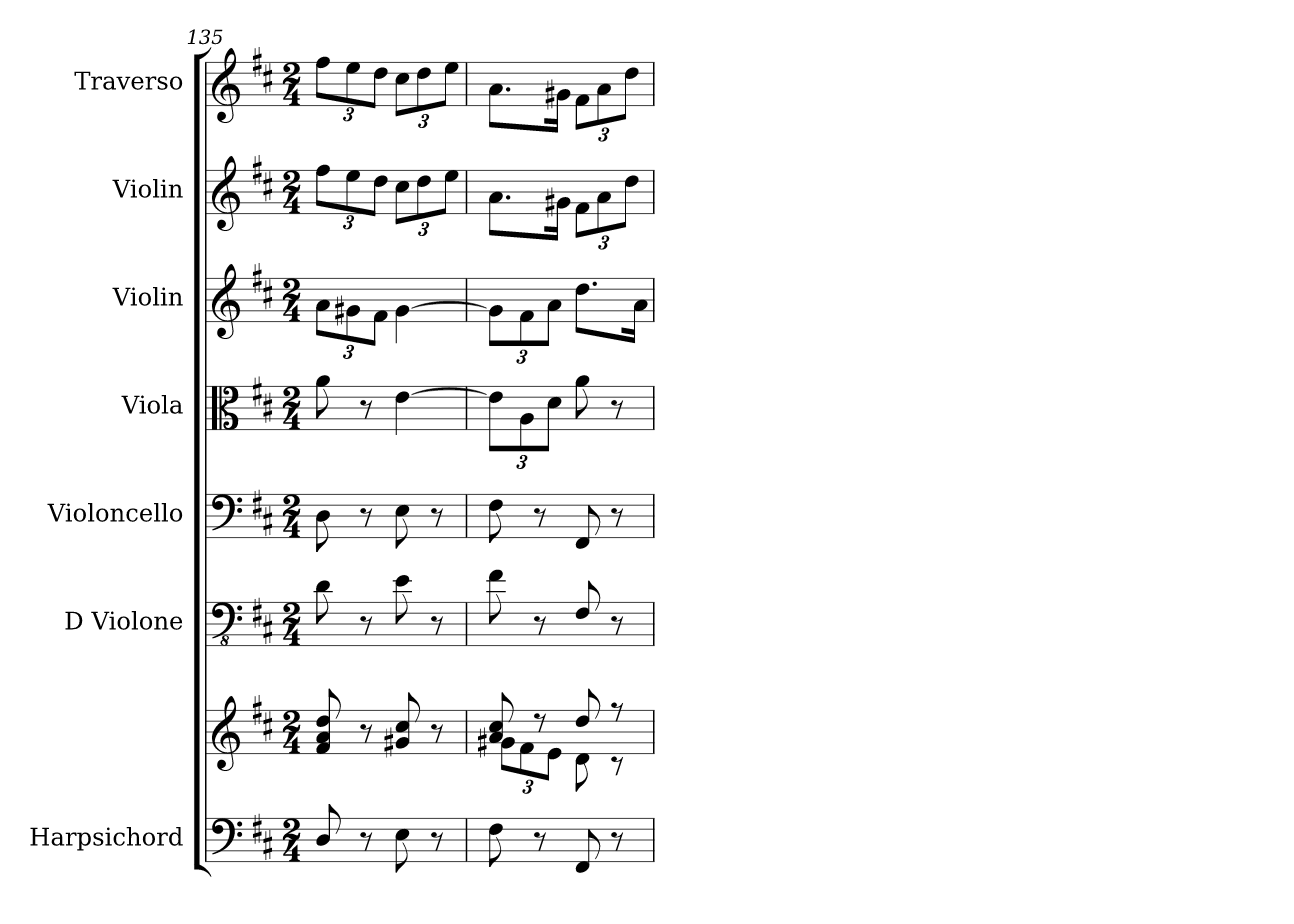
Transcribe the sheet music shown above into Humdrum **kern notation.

**kern	**kern	**kern	**kern	**kern	**kern	**kern	**kern
*part7	*part7	*part6	*part5	*part4	*part3	*part2	*part1
*staff8	*staff7	*staff6	*staff5	*staff4	*staff3	*staff2	*staff1
*I"Harpsichord	*	*I"D Violone	*I"Violoncello	*I"Viola	*I"Violin	*I"Violin	*I"Traverso
*I'Hch.	*	*I'D Vne.	*I'Vc.	*I'Vla.	*I'Vln.	*I'Vln.	*I'Trv.
*clefF4	*clefG2	*clefFv4	*clefF4	*clefC3	*clefG2	*clefG2	*clefG2
*	*	*ITrd7c12	*	*	*	*	*
*k[f#c#]	*k[f#c#]	*k[f#c#]	*k[f#c#]	*k[f#c#]	*k[f#c#]	*k[f#c#]	*k[f#c#]
*M2/4	*M2/4	*M2/4	*M2/4	*M2/4	*M2/4	*M2/4	*M2/4
*	*	*	*	*	*Xbrackettup	*Xbrackettup	*Xbrackettup
=135	=135	=135	=135	=135	=135	=135	=135
8D/	8f#/ 8a/ 8dd/	8DD\	8D\	8a\	12a\L	12ff#\L	12ff#\L
.	.	.	.	.	12g#X\	12ee\	12ee\
8r	8r	8r	8r	8r	.	.	.
.	.	.	.	.	12f#\J	12dd\J	12dd\J
8E\	8g#X/ 8cc#/	8EE\	8E\	[4e\	[4g#\	12cc#\L	12cc#\L
.	.	.	.	.	.	12dd\	12dd\
8r	8r	8r	8r	.	.	.	.
.	.	.	.	.	.	12ee\J	12ee\J
=136	=136	=136	=136	=136	=136	=136	=136
*	*^	*	*	*	*	*	*
*	*	*Xbrackettup	*	*	*Xbrackettup	*	*	*
8F#\	8a/ 8cc#/	12g#X\L	8FF#\	8F#\	12e\L]	12g#\L]	8.a\L	8.a\L
.	.	12f#\	.	.	12A\	12f#\	.	.
8r	8r	.	8r	8r	.	.	.	.
.	.	12e\J	.	.	12d\J	12a\J	.	.
.	.	.	.	.	.	.	16g#X\Jk	16g#X\Jk
8FF#/	8dd/	8d\	8FFF#/	8FF#/	8a\	8.dd\L	12f#\L	12f#\L
.	.	.	.	.	.	.	12a\	12a\
8r	8r	8r	8r	8r	8r	.	.	.
.	.	.	.	.	.	.	12dd\J	12dd\J
.	.	.	.	.	.	16a\Jk	.	.
*	*v	*v	*	*	*	*	*	*
=	=	=	=	=	=	=	=
*-	*-	*-	*-	*-	*-	*-	*-
